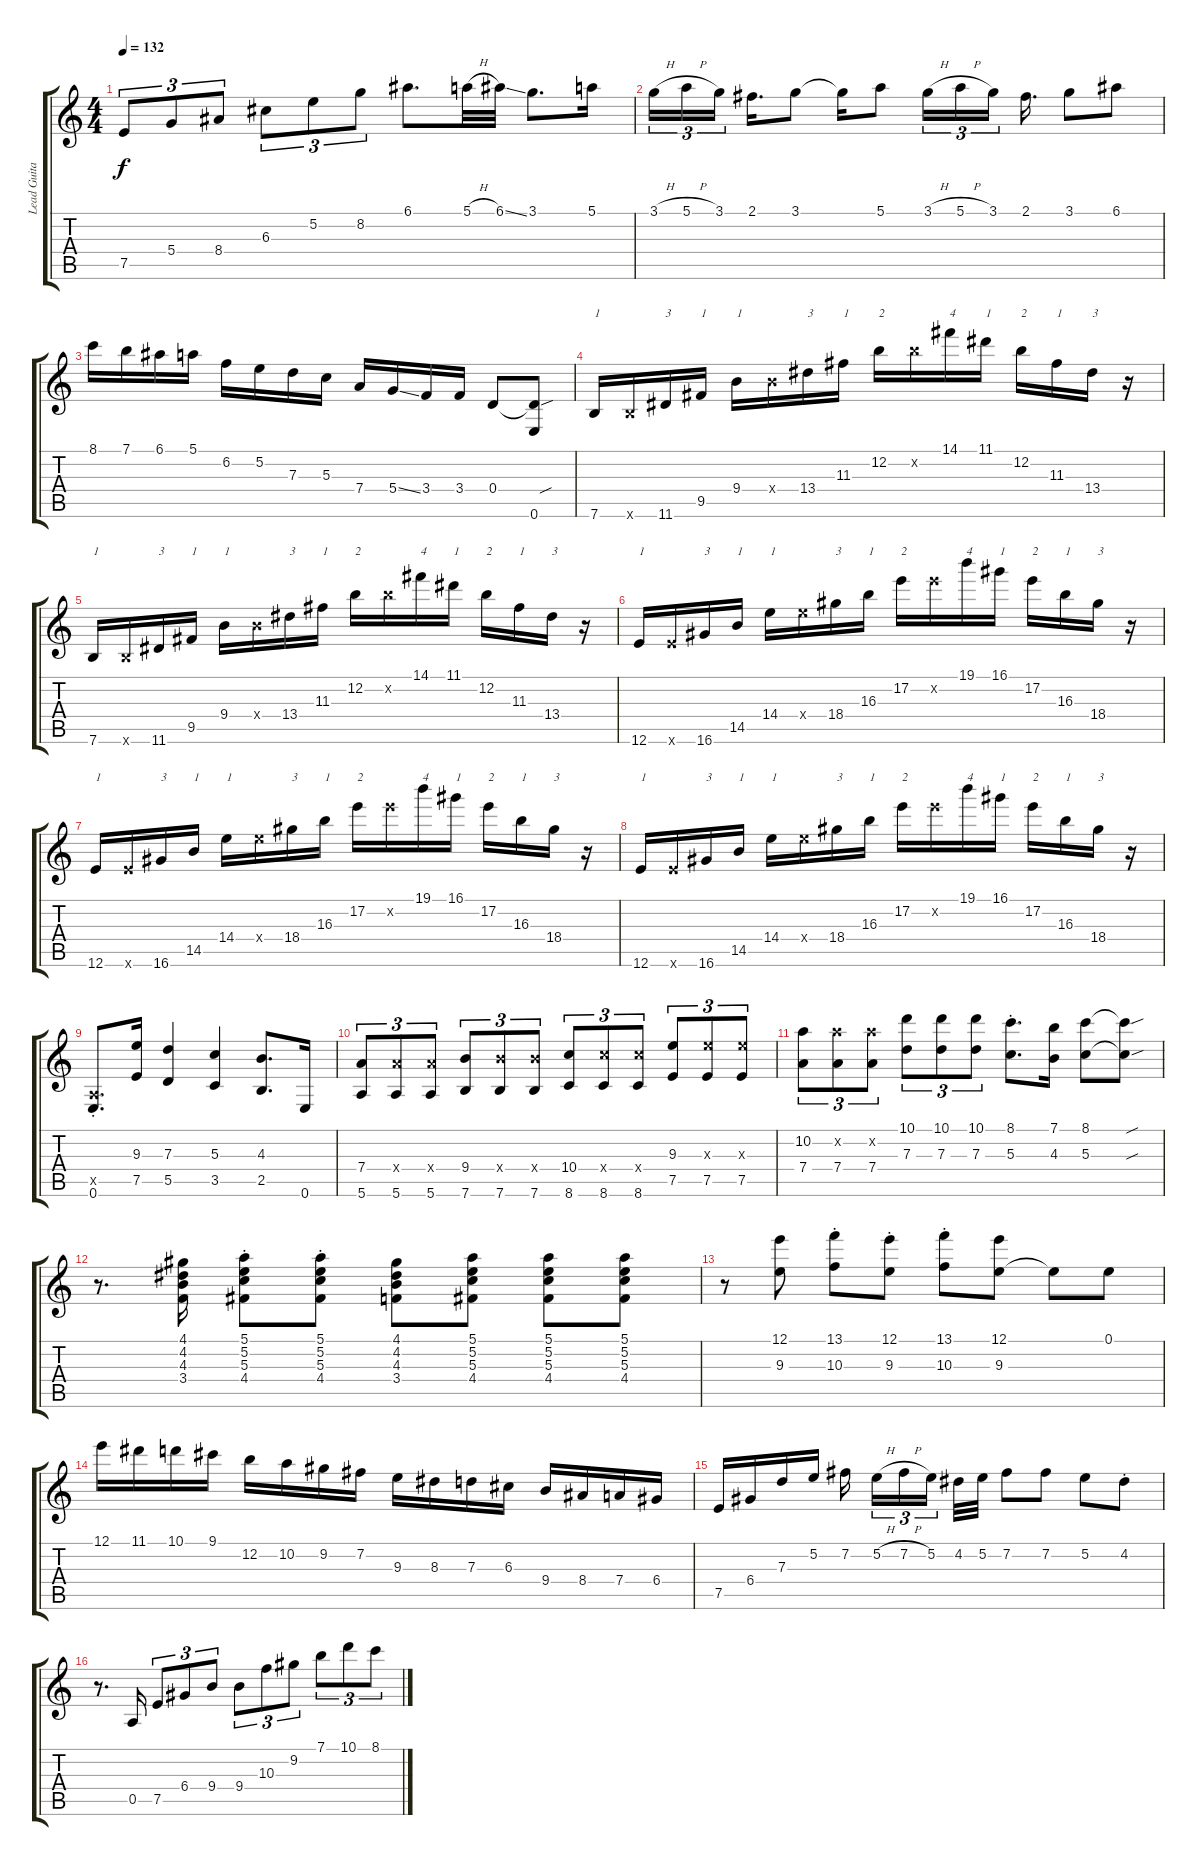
\track ("Lead Guitar" "Lead Guita") {instrument acousticguitarnylon}
\staff {score tabs}
\tuning (E4 B3 G3 D3 A2 E2) {hide}
\ts (4 4)
\tempo 132
\clef g2
\ks c
7.5.8{tu (3 2) dy f} 5.4.8{tu (3 2)} 8.4.8{tu (3 2)} 6.3.8{tu (3 2)} 5.2.8{tu (3 2)} 8.2.8{tu (3 2)} 6.1.8{d} 5.1{h}.32 6.1{ss}.32 3.1.8{d} 5.1.16 |
3.1{h}.16{tu (3 2)} 5.1{h}.16{tu (3 2)} 3.1.16{tu (3 2) beam splitsecondary} 2.1.16{d} 3.1.8 3.1{t}.16 5.1.8 3.1{h}.16{tu (3 2)} 5.1{h}.16{tu (3 2)} 3.1.16{tu (3 2) beam splitsecondary} 2.1.16{d} 3.1.8 6.1.8 |
8.1.16 7.1.16 6.1.16 5.1.16 6.2.16 5.2.16 7.3.16 5.3.16 7.4.16 5.4{ss}.16 3.4.16 3.4.16 0.4.8 (0.4{sou t} 0.6).8 |
7.6.16{txt "1"} 7.6{x}.16 11.6.16{txt "3"} 9.5.16{txt "1"} 9.4.16{txt "1"} 9.4{x}.16 13.4.16{txt "3"} 11.3.16{txt "1"} 12.2.16{txt "2"} 12.2{x}.16 14.1.16{txt "4"} 11.1.16{txt "1"} 12.2.16{txt "2"} 11.3.16{txt "1"} 13.4.16{txt "3"} r.16 |
7.6.16{txt "1"} 7.6{x}.16 11.6.16{txt "3"} 9.5.16{txt "1"} 9.4.16{txt "1"} 9.4{x}.16 13.4.16{txt "3"} 11.3.16{txt "1"} 12.2.16{txt "2"} 12.2{x}.16 14.1.16{txt "4"} 11.1.16{txt "1"} 12.2.16{txt "2"} 11.3.16{txt "1"} 13.4.16{txt "3"} r.16 |
12.6.16{txt "1"} 12.6{x}.16 16.6.16{txt "3"} 14.5.16{txt "1"} 14.4.16{txt "1"} 14.4{x}.16 18.4.16{txt "3"} 16.3.16{txt "1"} 17.2.16{txt "2"} 17.2{x}.16 19.1.16{txt "4"} 16.1.16{txt "1"} 17.2.16{txt "2"} 16.3.16{txt "1"} 18.4.16{txt "3"} r.16 |
12.6.16{txt "1"} 12.6{x}.16 16.6.16{txt "3"} 14.5.16{txt "1"} 14.4.16{txt "1"} 14.4{x}.16 18.4.16{txt "3"} 16.3.16{txt "1"} 17.2.16{txt "2"} 17.2{x}.16 19.1.16{txt "4"} 16.1.16{txt "1"} 17.2.16{txt "2"} 16.3.16{txt "1"} 18.4.16{txt "3"} r.16 |
12.6.16{txt "1"} 12.6{x}.16 16.6.16{txt "3"} 14.5.16{txt "1"} 14.4.16{txt "1"} 14.4{x}.16 18.4.16{txt "3"} 16.3.16{txt "1"} 17.2.16{txt "2"} 17.2{x}.16 19.1.16{txt "4"} 16.1.16{txt "1"} 17.2.16{txt "2"} 16.3.16{txt "1"} 18.4.16{txt "3"} r.16 |
(0.5{x} 0.6{st}).8{d} (9.3 7.5).16 (7.3 5.5).4 (5.3 3.5).4 (4.3 2.5).8{d} 0.6.16 |
(7.4 5.6).8{tu (3 2)} (7.4{x} 5.6).8{tu (3 2)} (7.4{x} 5.6).8{tu (3 2)} (9.4 7.6).8{tu (3 2)} (9.4{x} 7.6).8{tu (3 2)} (9.4{x} 7.6).8{tu (3 2)} (10.4 8.6).8{tu (3 2)} (10.4{x} 8.6).8{tu (3 2)} (10.4{x} 8.6).8{tu (3 2)} (9.3 7.5).8{tu (3 2)} (9.3{x} 7.5).8{tu (3 2)} (9.3{x} 7.5).8{tu (3 2)} |
(10.2 7.4).8{tu (3 2)} (10.2{x} 7.4).8{tu (3 2)} (10.2{x} 7.4).8{tu (3 2)} (10.1 7.3).8{tu (3 2)} (10.1 7.3).8{tu (3 2)} (10.1 7.3).8{tu (3 2)} (8.1{st} 5.3{st}).8{d} (7.1 4.3).16 (8.1 5.3).8 (8.1{sou t} 5.3{sou t}).8 |
r.8{d} (4.1 4.2 4.3 3.4).16 (5.1{st} 5.2{st} 5.3{st} 4.4{st}).8 (5.1{st} 5.2{st} 5.3{st} 4.4{st}).8 (4.1 4.2 4.3 3.4).8 (5.1 5.2 5.3 4.4).8 (5.1 5.2 5.3 4.4).8 (5.1 5.2 5.3 4.4).8 |
r.8 (12.1 9.3).8 (13.1{st} 10.3{st}).8 (12.1{st} 9.3{st}).8 (13.1{st} 10.3{st}).8 (12.1 9.3).8 9.3{t}.8 0.1.8 |
12.1.16 11.1.16 10.1.16 9.1.16 12.2.16 10.2.16 9.2.16 7.2.16 9.3.16 8.3.16 7.3.16 6.3.16 9.4.16 8.4.16 7.4.16 6.4.16 |
7.5.16 6.4.16 7.3.16 5.2.16 7.2.16{beam splitsecondary} 5.2{h}.16{tu (3 2)} 7.2{h}.16{tu (3 2)} 5.2.16{tu (3 2) beam splitsecondary} 4.2.32 5.2.32 7.2.8 7.2.8 5.2.8 4.2{st}.8 |
r.8{d} 0.5.16 7.5.8{tu (3 2)} 6.4.8{tu (3 2)} 9.4.8{tu (3 2)} 9.4.8{tu (3 2)} 10.3.8{tu (3 2)} 9.2.8{tu (3 2)} 7.1.8{tu (3 2)} 10.1.8{tu (3 2)} 8.1.8{tu (3 2)}
